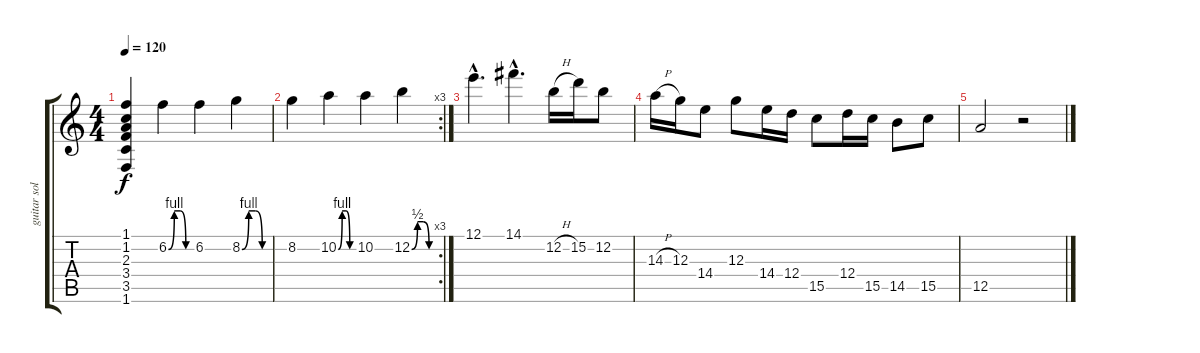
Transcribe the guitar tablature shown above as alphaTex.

\track ("guitar solo" "guitar sol") {instrument overdrivenguitar}
\staff {score tabs}
\tuning (E4 B3 G3 D3 A2 E2) {hide}
\ts (4 4)
\tempo 120
\clef g2
\ks c
(1.1 1.2 2.3 3.4 3.5 1.6).4{dy f} 6.2{be (custom 0 0 15 4 30 4 45 0 60 0)}.4 6.2.4 8.2{be (custom 0 0 15 4 30 4 45 0 60 0)}.4 |
\rc 3
8.2.4 10.2{be (custom 0 0 15 4 30 4 45 0 60 0)}.4 10.2.4 12.2{be (custom 0 0 15 2 30 2 45 0 60 0)}.4 |
12.1{hac}.4{d} 14.1{hac}.4{d} 12.2{h}.16 15.2.16 12.2.8 |
14.3{h}.16 12.3.16 14.4.8 12.3.8 14.4.16 12.4.16 15.5.8 12.4.16 15.5.16 14.5.8 15.5.8 |
12.5.2 r.2
